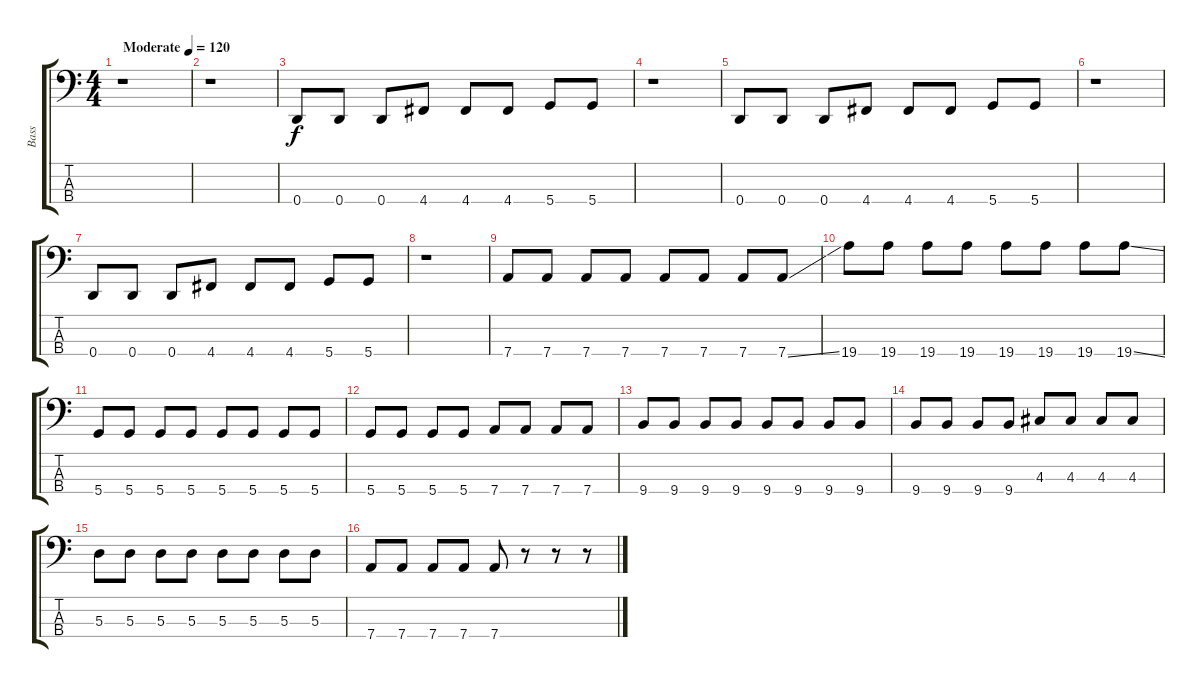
\track ("Bass" "Bass") {instrument electricbasspick}
\staff {score tabs}
\tuning (G2 D2 A1 D1) {hide}
\ts (4 4)
\tempo (120 "Moderate")
\clef f4
\ks c
r.1{dy f instrument electricbasspick} |
r.1 |
0.4.8 0.4.8 0.4.8 4.4.8 4.4.8 4.4.8 5.4.8 5.4.8 |
r.1 |
0.4.8 0.4.8 0.4.8 4.4.8 4.4.8 4.4.8 5.4.8 5.4.8 |
r.1 |
0.4.8 0.4.8 0.4.8 4.4.8 4.4.8 4.4.8 5.4.8 5.4.8 |
r.1 |
7.4.8 7.4.8 7.4.8 7.4.8 7.4.8 7.4.8 7.4.8 7.4{ss}.8 |
19.4.8 19.4.8 19.4.8 19.4.8 19.4.8 19.4.8 19.4.8 19.4{ss}.8 |
5.4.8 5.4.8 5.4.8 5.4.8 5.4.8 5.4.8 5.4.8 5.4.8 |
5.4.8 5.4.8 5.4.8 5.4.8 7.4.8 7.4.8 7.4.8 7.4.8 |
9.4.8 9.4.8 9.4.8 9.4.8 9.4.8 9.4.8 9.4.8 9.4.8 |
9.4.8 9.4.8 9.4.8 9.4.8 4.3.8 4.3.8 4.3.8 4.3.8 |
5.3.8 5.3.8 5.3.8 5.3.8 5.3.8 5.3.8 5.3.8 5.3.8 |
7.4.8 7.4.8 7.4.8 7.4.8 7.4.8 r.8 r.8 r.8
